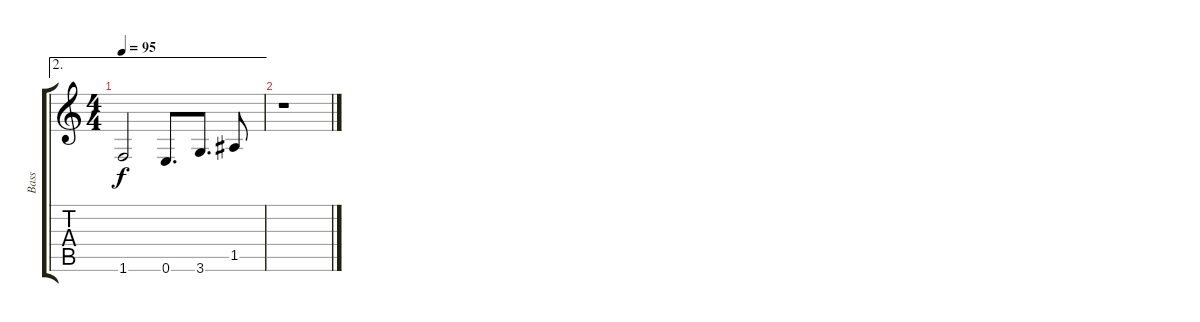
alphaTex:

\track ("Bass" "Bass") {instrument electricbassfinger}
\staff {score tabs}
\tuning (E4 B3 G3 D3 A2 E2) {hide}
\ae 2
\ts (4 4)
\tempo 95
\clef g2
\ks c
1.6.2{dy f} 0.6.8{d} 3.6.8{d} 1.5.8 |
r.1
